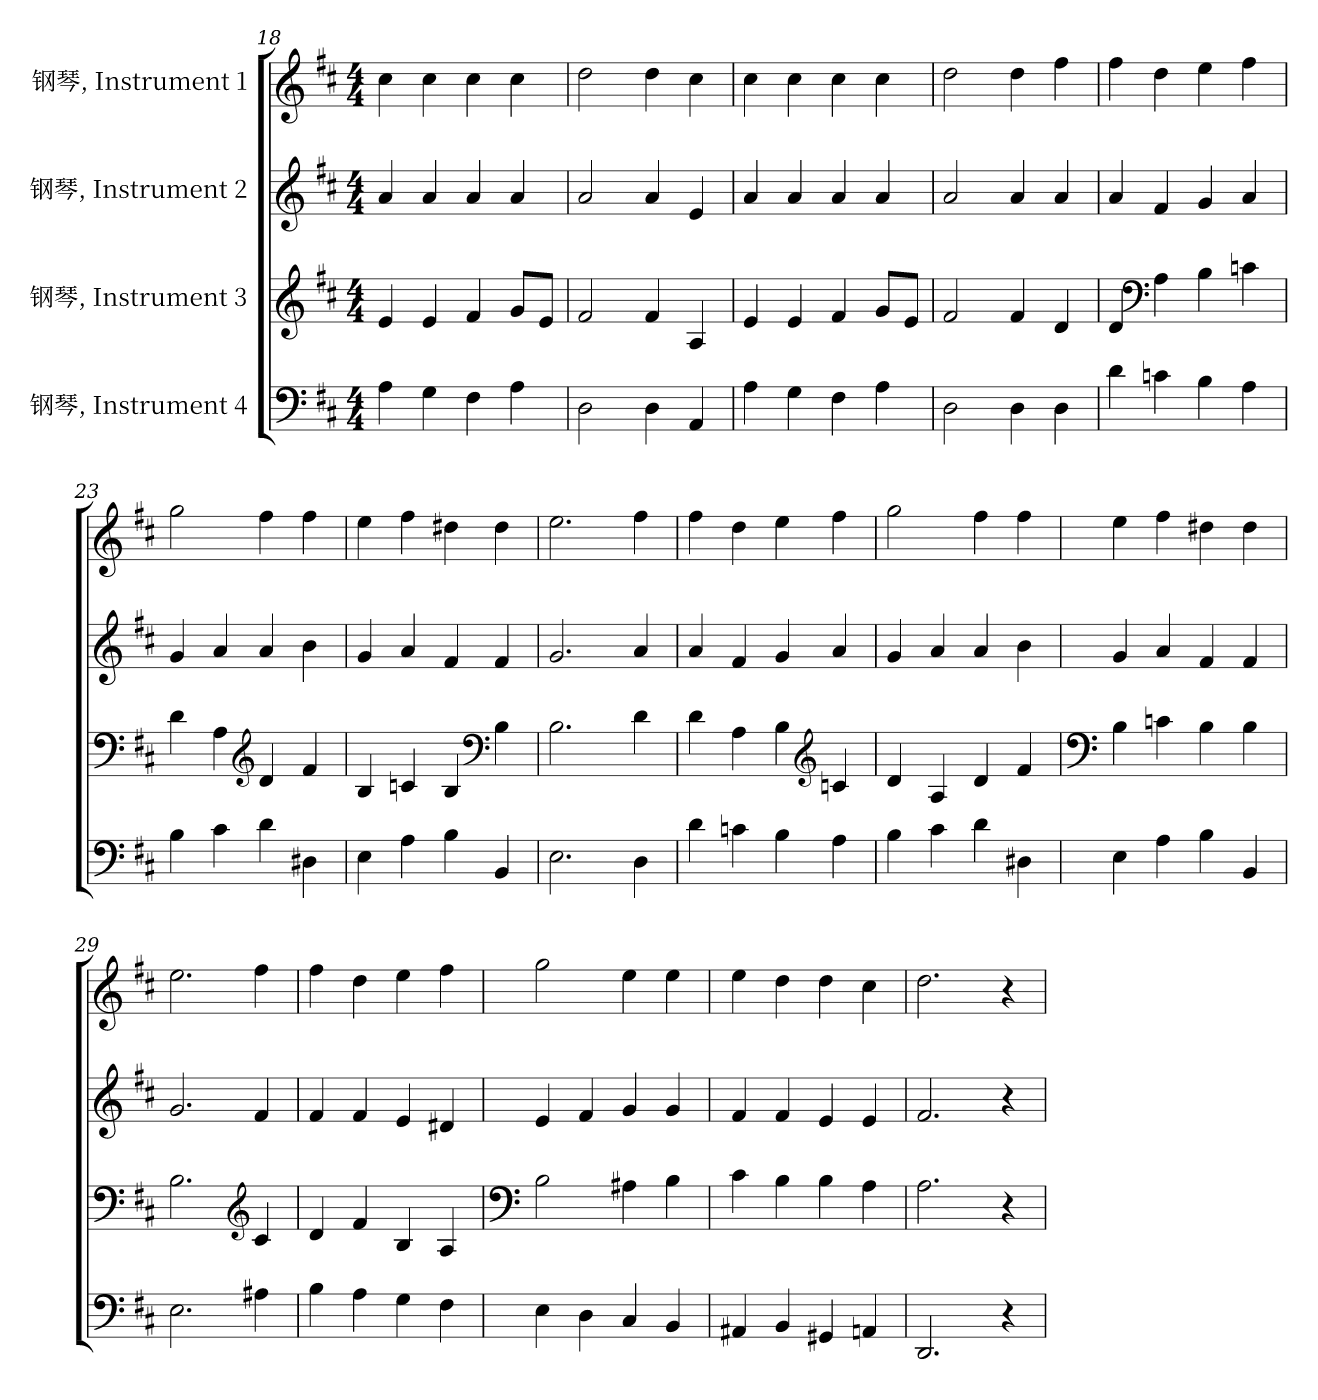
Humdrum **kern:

**kern	**kern	**kern	**kern
*part4	*part3	*part2	*part1
*staff4	*staff3	*staff2	*staff1
*I"钢琴, Instrument 4	*I"钢琴, Instrument 3	*I"钢琴, Instrument 2	*I"钢琴, Instrument 1
*clefF4	*clefG2	*clefG2	*clefG2
*k[f#c#]	*k[f#c#]	*k[f#c#]	*k[f#c#]
*M4/4	*M4/4	*M4/4	*M4/4
=18	=18	=18	=18
4A\	4e/	4a/	4cc#\
4G\	4e/	4a/	4cc#\
4F#\	4f#/	4a/	4cc#\
4A\	8g/L	4a/	4cc#\
.	8e/J	.	.
=19	=19	=19	=19
2D\	2f#/	2a/	2dd\
4D\	4f#/	4a/	4dd\
4AA/	4A/	4e/	4cc#\
!!LO:PB:g=z
=20	=20	=20	=20
4A\	4e/	4a/	4cc#\
4G\	4e/	4a/	4cc#\
4F#\	4f#/	4a/	4cc#\
4A\	8g/L	4a/	4cc#\
.	8e/J	.	.
=21	=21	=21	=21
2D\	2f#/	2a/	2dd\
4D\	4f#/	4a/	4dd\
4D\	4d/	4a/	4ff#\
=22	=22	=22	=22
4d\	4d/	4a/	4ff#\
*	*clefF4	*	*
4cn\	4A\	4f#/	4dd\
4B\	4B\	4g/	4ee\
4A\	4cn\	4a/	4ff#\
=23	=23	=23	=23
4B\	4d\	4g/	2gg\
4c#\	4A\	4a/	.
*	*clefG2	*	*
4d\	4d/	4a/	4ff#\
4D#X\	4f#/	4b\	4ff#\
=24	=24	=24	=24
4E\	4B/	4g/	4ee\
4A\	4cn/	4a/	4ff#\
4B\	4B/	4f#/	4dd#X\
*	*clefF4	*	*
4BB/	4B\	4f#/	4dd#\
=25	=25	=25	=25
2.E\	2.B\	2.g/	2.ee\
4D\	4d\	4a/	4ff#\
!!LO:LB:g=z
=26	=26	=26	=26
4d\	4d\	4a/	4ff#\
4cn\	4A\	4f#/	4dd\
4B\	4B\	4g/	4ee\
*	*clefG2	*	*
4A\	4cn/	4a/	4ff#\
=27	=27	=27	=27
4B\	4d/	4g/	2gg\
4c#\	4A/	4a/	.
4d\	4d/	4a/	4ff#\
4D#X\	4f#/	4b\	4ff#\
=28	=28	=28	=28
*	*clefF4	*	*
4E\	4B\	4g/	4ee\
4A\	4cn\	4a/	4ff#\
4B\	4B\	4f#/	4dd#X\
4BB/	4B\	4f#/	4dd#\
=29	=29	=29	=29
2.E\	2.B\	2.g/	2.ee\
*	*clefG2	*	*
4A#X\	4c#/	4f#/	4ff#\
=30	=30	=30	=30
4B\	4d/	4f#/	4ff#\
4A\	4f#/	4f#/	4dd\
4G\	4B/	4e/	4ee\
4F#\	4A/	4d#X/	4ff#\
=31	=31	=31	=31
*	*clefF4	*	*
4E\	2B\	4e/	2gg\
4D\	.	4f#/	.
4C#/	4A#X\	4g/	4ee\
4BB/	4B\	4g/	4ee\
!!LO:LB:g=z
=32	=32	=32	=32
4AA#X/	4c#\	4f#/	4ee\
4BB/	4B\	4f#/	4dd\
4GG#X/	4B\	4e/	4dd\
4AAn/	4A\	4e/	4cc#\
=33	=33	=33	=33
2.DD/	2.A\	2.f#/	2.dd\
4r	4r	4r	4r
=	=	=	=
*-	*-	*-	*-
